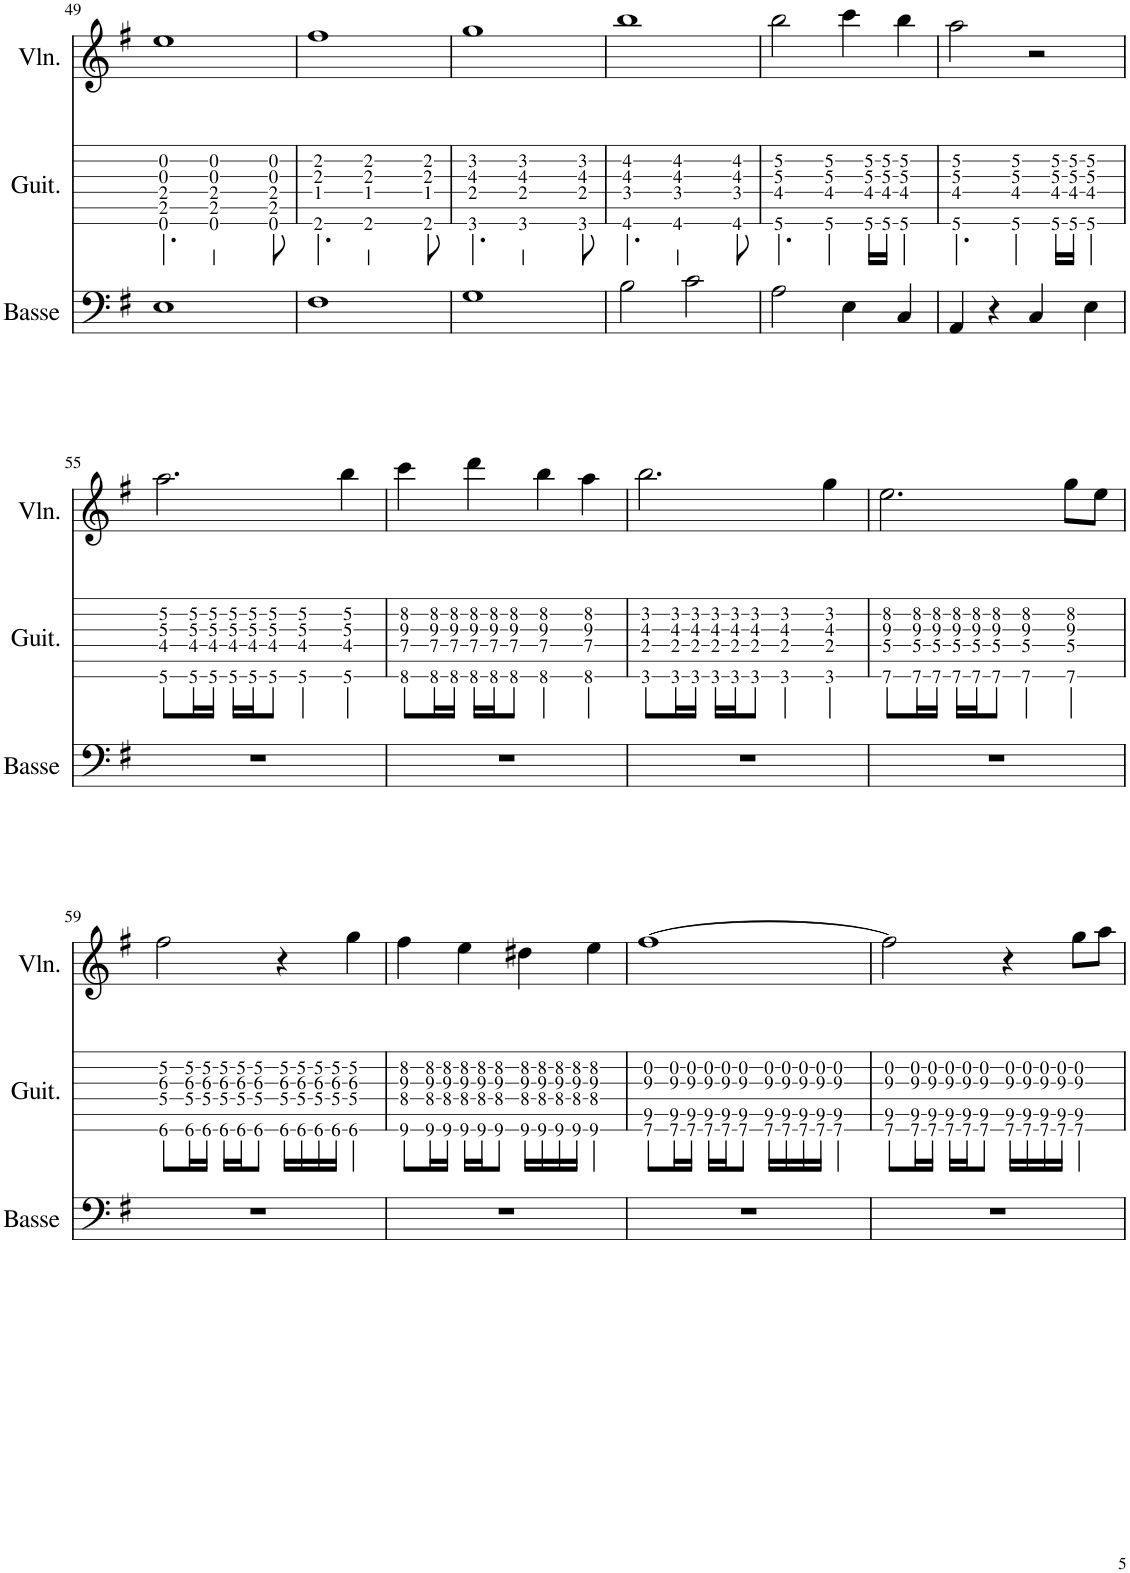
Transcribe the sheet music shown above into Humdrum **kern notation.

**kern	**kern	**kern
*part3	*part2	*part1
*staff3	*staff2	*staff1
*I"Basse acoustique	*I"Guitare acoustique	*I"Violon
*I'Basse	*I'Guit.	*I'Vln.
!!LO:PB:g=z
*clefF4	*	*clefG2
*Trd7c12	*	*
*k[f#]	*k[f#]	*k[f#]
*M4/4	*M4/4	*M4/4
=49	=49	=49
1E	4.EE\ 4.BB\ 4.E\ 4.G\ 4.B\	1ee
.	2EE\ 2BB\ 2E\ 2G\ 2B\	.
.	8EE\ 8BB\ 8E\ 8G\ 8B\	.
=50	=50	=50
1F#	4.FF#\ 4.E-\ 4.A\ 4.c#\	1ff#
.	2FF#\ 2E-\ 2A\ 2c#\	.
.	8FF#\ 8E-\ 8A\ 8c#\	.
=51	=51	=51
1G	4.GG\ 4.E\ 4.B\ 4.d\	1gg
.	2GG\ 2E\ 2B\ 2d\	.
.	8GG\ 8E\ 8B\ 8d\	.
=52	=52	=52
2B\	4.GG#\ 4.E#\ 4.B\ 4.d#\	1bb
.	2GG#\ 2E#\ 2B\ 2d#\	.
2c\	.	.
.	8GG#\ 8E#\ 8B\ 8d#\	.
=53	=53	=53
2A\	4.AA\ 4.F#\ 4.c\ 4.e\	2bb\
.	4AA\ 4F#\ 4c\ 4e\	.
4E\	.	4ccc\
.	16AA\ 16F#\ 16c\ 16e\LL	.
.	16AA\ 16F#\ 16c\ 16e\JJ	.
4C/	4AA\ 4F#\ 4c\ 4e\	4bb\
=54	=54	=54
4AA/	4.AA\ 4.F#\ 4.c\ 4.e\	2aa\
4r	.	.
.	4AA\ 4F#\ 4c\ 4e\	.
4C/	.	2r
.	16AA\ 16F#\ 16c\ 16e\LL	.
.	16AA\ 16F#\ 16c\ 16e\JJ	.
4E\	4AA\ 4F#\ 4c\ 4e\	.
!!LO:LB:g=z
=55	=55	=55
1r	8AA\ 8F#\ 8c\ 8e\L	2.aa\
.	16AA\ 16F#\ 16c\ 16e\L	.
.	16AA\ 16F#\ 16c\ 16e\JJ	.
.	16AA\ 16F#\ 16c\ 16e\LL	.
.	16AA\ 16F#\ 16c\ 16e\J	.
.	8AA\ 8F#\ 8c\ 8e\J	.
.	4AA\ 4F#\ 4c\ 4e\	.
.	4AA\ 4F#\ 4c\ 4e\	4bb\
=56	=56	=56
1r	8C\ 8A\ 8e\ 8g\L	4ccc\
.	16C\ 16A\ 16e\ 16g\L	.
.	16C\ 16A\ 16e\ 16g\JJ	.
.	16C\ 16A\ 16e\ 16g\LL	4ddd\
.	16C\ 16A\ 16e\ 16g\J	.
.	8C\ 8A\ 8e\ 8g\J	.
.	4C\ 4A\ 4e\ 4g\	4bb\
.	4C\ 4A\ 4e\ 4g\	4aa\
=57	=57	=57
1r	8GG\ 8E\ 8B\ 8d\L	2.bb\
.	16GG\ 16E\ 16B\ 16d\L	.
.	16GG\ 16E\ 16B\ 16d\JJ	.
.	16GG\ 16E\ 16B\ 16d\LL	.
.	16GG\ 16E\ 16B\ 16d\J	.
.	8GG\ 8E\ 8B\ 8d\J	.
.	4GG\ 4E\ 4B\ 4d\	.
.	4GG\ 4E\ 4B\ 4d\	4gg\
=58	=58	=58
1r	8BB\ 8G\ 8e\ 8g\L	2.ee\
.	16BB\ 16G\ 16e\ 16g\L	.
.	16BB\ 16G\ 16e\ 16g\JJ	.
.	16BB\ 16G\ 16e\ 16g\LL	.
.	16BB\ 16G\ 16e\ 16g\J	.
.	8BB\ 8G\ 8e\ 8g\J	.
.	4BB\ 4G\ 4e\ 4g\	.
.	4BB\ 4G\ 4e\ 4g\	8gg\L
.	.	8ee\J
!!LO:LB:g=z
=59	=59	=59
1r	8AA#\ 8G\ 8c#\ 8e\L	2ff#\
.	16AA#\ 16G\ 16c#\ 16e\L	.
.	16AA#\ 16G\ 16c#\ 16e\JJ	.
.	16AA#\ 16G\ 16c#\ 16e\LL	.
.	16AA#\ 16G\ 16c#\ 16e\J	.
.	8AA#\ 8G\ 8c#\ 8e\J	.
.	16AA#\ 16G\ 16c#\ 16e\LL	4r
.	16AA#\ 16G\ 16c#\ 16e\	.
.	16AA#\ 16G\ 16c#\ 16e\	.
.	16AA#\ 16G\ 16c#\ 16e\JJ	.
.	4AA#\ 4G\ 4c#\ 4e\	4gg\
=60	=60	=60
1r	8C#\ 8A#\ 8e\ 8g\L	4ff#\
.	16C#\ 16A#\ 16e\ 16g\L	.
.	16C#\ 16A#\ 16e\ 16g\JJ	.
.	16C#\ 16A#\ 16e\ 16g\LL	4ee\
.	16C#\ 16A#\ 16e\ 16g\J	.
.	8C#\ 8A#\ 8e\ 8g\J	.
.	16C#\ 16A#\ 16e\ 16g\LL	4dd#X\
.	16C#\ 16A#\ 16e\ 16g\	.
.	16C#\ 16A#\ 16e\ 16g\	.
.	16C#\ 16A#\ 16e\ 16g\JJ	.
.	4C#\ 4A#\ 4e\ 4g\	4ee\
=61	=61	=61
1r	8BB\ 8F#\ 8e\ 8B\L	[1ff#
.	16BB\ 16F#\ 16e\ 16B\L	.
.	16BB\ 16F#\ 16e\ 16B\JJ	.
.	16BB\ 16F#\ 16e\ 16B\LL	.
.	16BB\ 16F#\ 16e\ 16B\J	.
.	8BB\ 8F#\ 8e\ 8B\J	.
.	16BB\ 16F#\ 16e\ 16B\LL	.
.	16BB\ 16F#\ 16e\ 16B\	.
.	16BB\ 16F#\ 16e\ 16B\	.
.	16BB\ 16F#\ 16e\ 16B\JJ	.
.	4BB\ 4F#\ 4e\ 4B\	.
=62	=62	=62
1r	8BB\ 8F#\ 8e\ 8B\L	2ff#\]
.	16BB\ 16F#\ 16e\ 16B\L	.
.	16BB\ 16F#\ 16e\ 16B\JJ	.
.	16BB\ 16F#\ 16e\ 16B\LL	.
.	16BB\ 16F#\ 16e\ 16B\J	.
.	8BB\ 8F#\ 8e\ 8B\J	.
.	16BB\ 16F#\ 16e\ 16B\LL	4r
.	16BB\ 16F#\ 16e\ 16B\	.
.	16BB\ 16F#\ 16e\ 16B\	.
.	16BB\ 16F#\ 16e\ 16B\JJ	.
.	4BB\ 4F#\ 4e\ 4B\	8gg\L
.	.	8aa\J
=	=	=
*-	*-	*-
